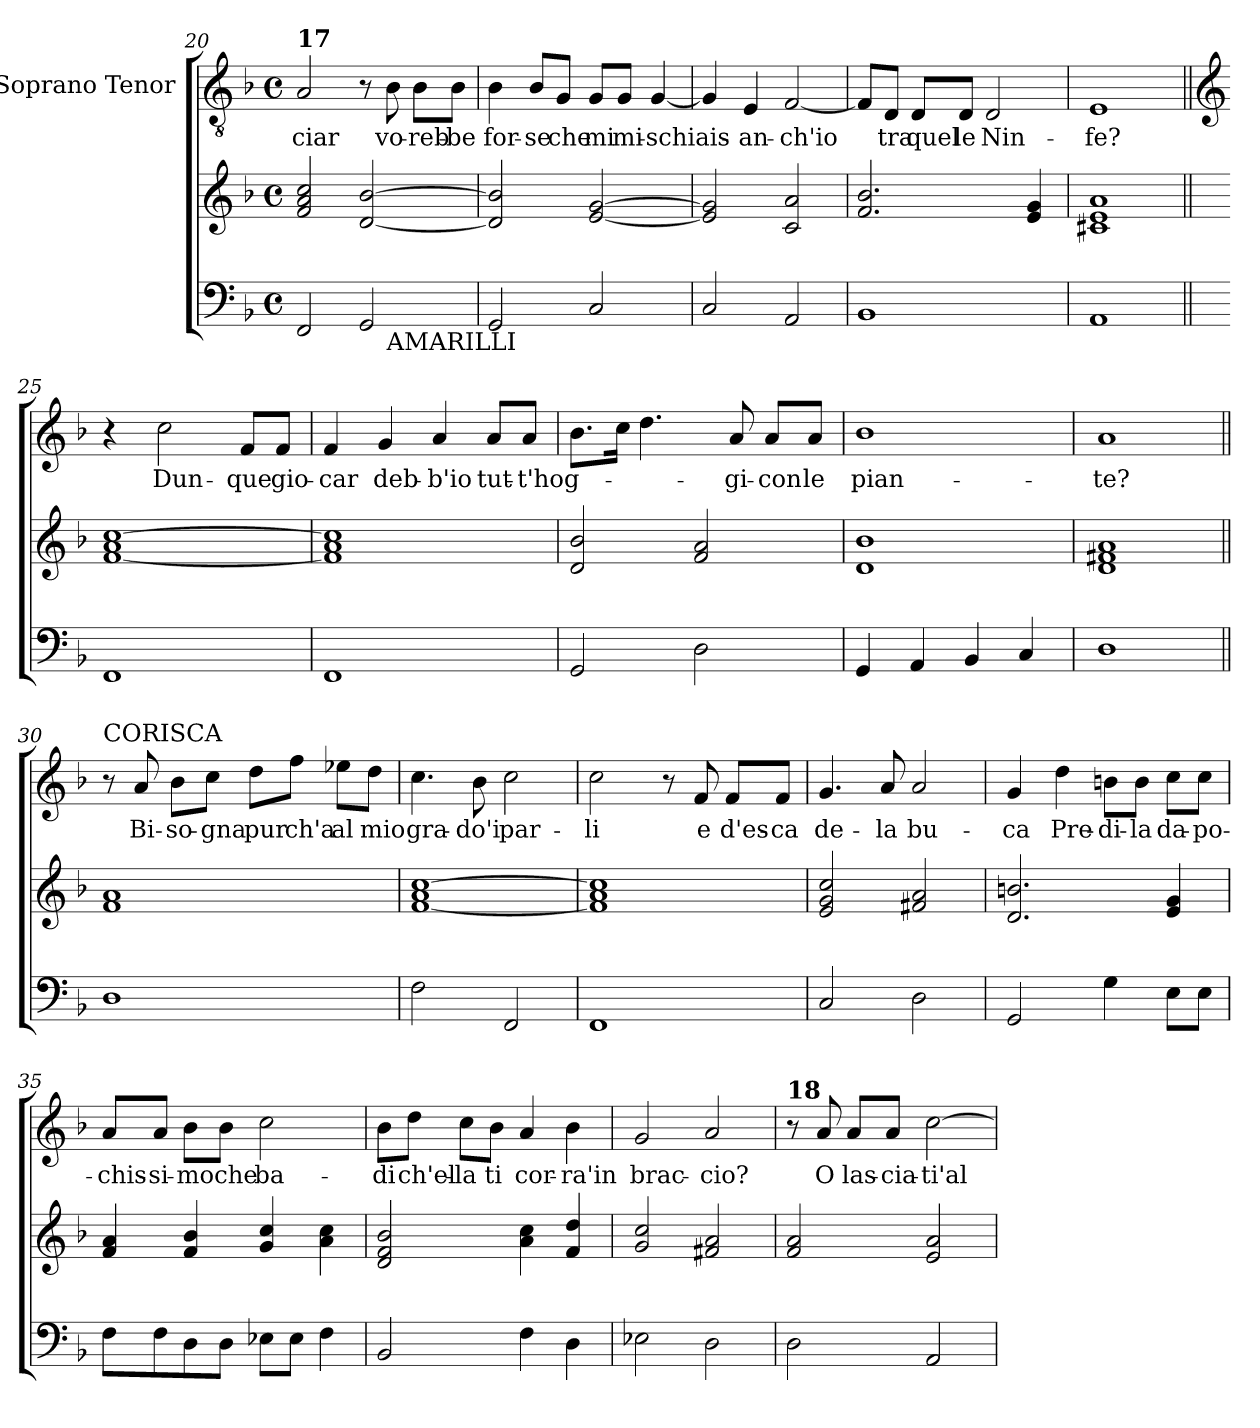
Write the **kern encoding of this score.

**kern	**kern	**kern	**text
*part2	*part2	*part1	*part1
*staff3	*staff2	*staff1	*staff1
*	*	*I"Soprano Tenor	*
!!LO:PB:g=z
*clefF4	*clefG2	*clefGv2	*
*k[b-]	*k[b-]	*k[b-]	*
*F:	*F:	*F:	*
*M4/4	*M4/4	*M4/4	*
*met(c)	*met(c)	*met(c)	*
=20	=20	=20	=20
!	!	!LO:TX:a:B:t=17	!
*^	*	*	*
2FF/	2ryy	2f/ 2a/ 2cc/	2A/	-ciar
2GG/	8ryy	[2d/ [2b-/	8r	.
!	!LO:TX:b:t=AMARILLI	!	!	!
.	4.ryy	.	8B-\	vo-
.	.	.	8B-\L	-reb-
.	.	.	8B-\J	-be
*v	*v	*	*	*
=21	=21	=21	=21
2GG/	2d/] 2b-/]	4B-\	for-
.	.	8B-/L	-se
.	.	8G/J	che
2C/	[2e/ [2g/	8G/L	mi
.	.	8G/J	mi-
.	.	[4G/	-schiais-
=22	=22	=22	=22
2C/	2e/] 2g/]	4G/]	.
.	.	4E/	-an-
2AA/	2c/ 2a/	[2F/	-ch'io
=23	=23	=23	=23
1BB-	2.f/ 2.b-/	8F/L]	.
.	.	8D/J	tra
.	.	8D/L	quel-
.	.	8D/J	-le
.	.	2D/	Nin-
.	4e/ 4g/	.	.
!!LO:LB:g=z
=24	=24	=24	=24
1AA	1c#X 1e 1a	1E	-fe?
=25||	=25||	=25||	=25||
*	*	*clefG2	*
1FF	[1f 1a [1cc	4r	.
.	.	2cc\	Dun-
.	.	8f/L	-que
.	.	8f/J	gio-
=26	=26	=26	=26
1FF	1f] 1a 1cc]	4f/	-car
.	.	4g/	deb-
.	.	4a/	-b'io
.	.	8a/L	tut-
.	.	8a/J	-t'hog-
=27	=27	=27	=27
2GG/	2d/ 2b-/	8.b-\L	.
.	.	16cc\Jk	.
.	.	4.dd\	.
2D\	2f/ 2a/	.	.
.	.	8a/	-gi-
.	.	8a/L	-con
.	.	8a/J	le
=28	=28	=28	=28
4GG/	1d 1b-	1b-	pian-
4AA/	.	.	.
4BB-/	.	.	.
4C/	.	.	.
!!LO:LB:g=z
=29	=29	=29	=29
1D	1d 1f#X 1a	1a	-te?
=30||	=30||	=30||	=30||
!	!	!LO:TX:a:t=CORISCA	!
1D	1f 1a	8r	.
.	.	8a/	Bi-
.	.	8b-\L	-so-
.	.	8cc\J	-gna
.	.	8dd\L	pur
.	.	8ff\J	ch'a
.	.	8ee-X\L	al
.	.	8dd\J	mio
=31	=31	=31	=31
2F\	[1f 1a [1cc	4.cc\	gra-
.	.	8b-\	-do'i
2FF/	.	2cc\	par-
=32	=32	=32	=32
1FF	1f] 1a 1cc]	2cc\	-li
.	.	8r	.
.	.	8f/	e
.	.	8f/L	d'es-
.	.	8f/J	-ca
=33	=33	=33	=33
2C/	2e/ 2g/ 2cc/	4.g/	de-
.	.	8a/	-la
2D\	2f#X/ 2a/	2a/	bu-
!!LO:LB:g=z
=34	=34	=34	=34
2GG/	2.d/ 2.bn/	4g/	-ca
.	.	4dd\	Pre-
4G\	.	8bn\L	-di-
.	.	8b\J	-la
8E\L	4e/ 4g/	8cc\L	da-
8E\J	.	8cc\J	-po-
=35	=35	=35	=35
8F\L	4f/ 4a/	8a/L	-chis-
8F\	.	8a/J	-si-
8D\	4f/ 4b-/	8b-\L	-mo
8D\J	.	8b-\J	che
8E-X\L	4g/ 4cc/	2cc\	ba-
8E-\J	.	.	.
4F\	4a\ 4cc\	.	.
=36	=36	=36	=36
2BB-/	2d/ 2f/ 2b-/	8b-\L	-di
.	.	8dd\J	ch'el-
.	.	8cc\L	-la
.	.	8b-\J	ti
4F\	4a\ 4cc\	4a/	cor-
4D\	4f/ 4dd/	4b-\	-ra'in
=37	=37	=37	=37
2E-X\	2g/ 2cc/	2g/	brac-
2D\	2f#X/ 2a/	2a/	-cio?
!!LO:PB:g=z
=38	=38	=38	=38
!	!	!LO:TX:a:B:t=18	!
2D\	2f/ 2a/	8r	.
.	.	8a/	O
.	.	8a/L	las-
.	.	8a/J	-cia-
2AA/	2e/ 2a/	[2cc\	-ti'al
=	=	=	=
*-	*-	*-	*-
